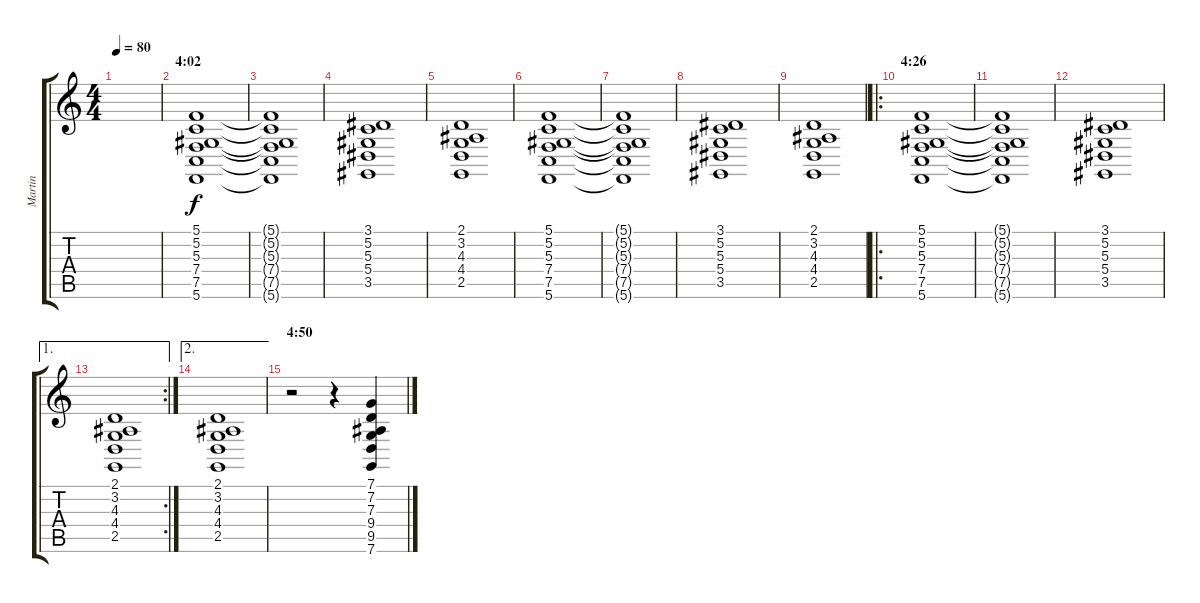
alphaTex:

\track ("Martin" "Martin") {instrument choiraahs}
\staff {score tabs}
\tuning (C4 G3 Eb3 Bb2 F2 C2) {hide}
\ts (4 4)
\tempo 80
\clef g2
\ks c
|
\section ("" "4:02")
(5.1 5.2 5.3 7.4 7.5 5.6).1 |
(5.1{t} 5.2{t} 5.3{t} 7.4{t} 7.5{t} 5.6{t}).1 |
(3.1 5.2 5.3 5.4 3.5).1 |
(2.1 3.2 4.3 4.4 2.5).1 |
(5.1 5.2 5.3 7.4 7.5 5.6).1 |
(5.1{t} 5.2{t} 5.3{t} 7.4{t} 7.5{t} 5.6{t}).1 |
(3.1 5.2 5.3 5.4 3.5).1 |
(2.1 3.2 4.3 4.4 2.5).1 |
\ro
\section ("" "4:26")
(5.1 5.2 5.3 7.4 7.5 5.6).1 |
(5.1{t} 5.2{t} 5.3{t} 7.4{t} 7.5{t} 5.6{t}).1 |
(3.1 5.2 5.3 5.4 3.5).1 |
\ae 1
\rc 2
(2.1 3.2 4.3 4.4 2.5).1 |
\ae 2
(2.1 3.2 4.3 4.4 2.5).1 |
\section ("" "4:50")
r.2 r.4 (7.1 7.2 7.3 9.4 9.5 7.6).4
